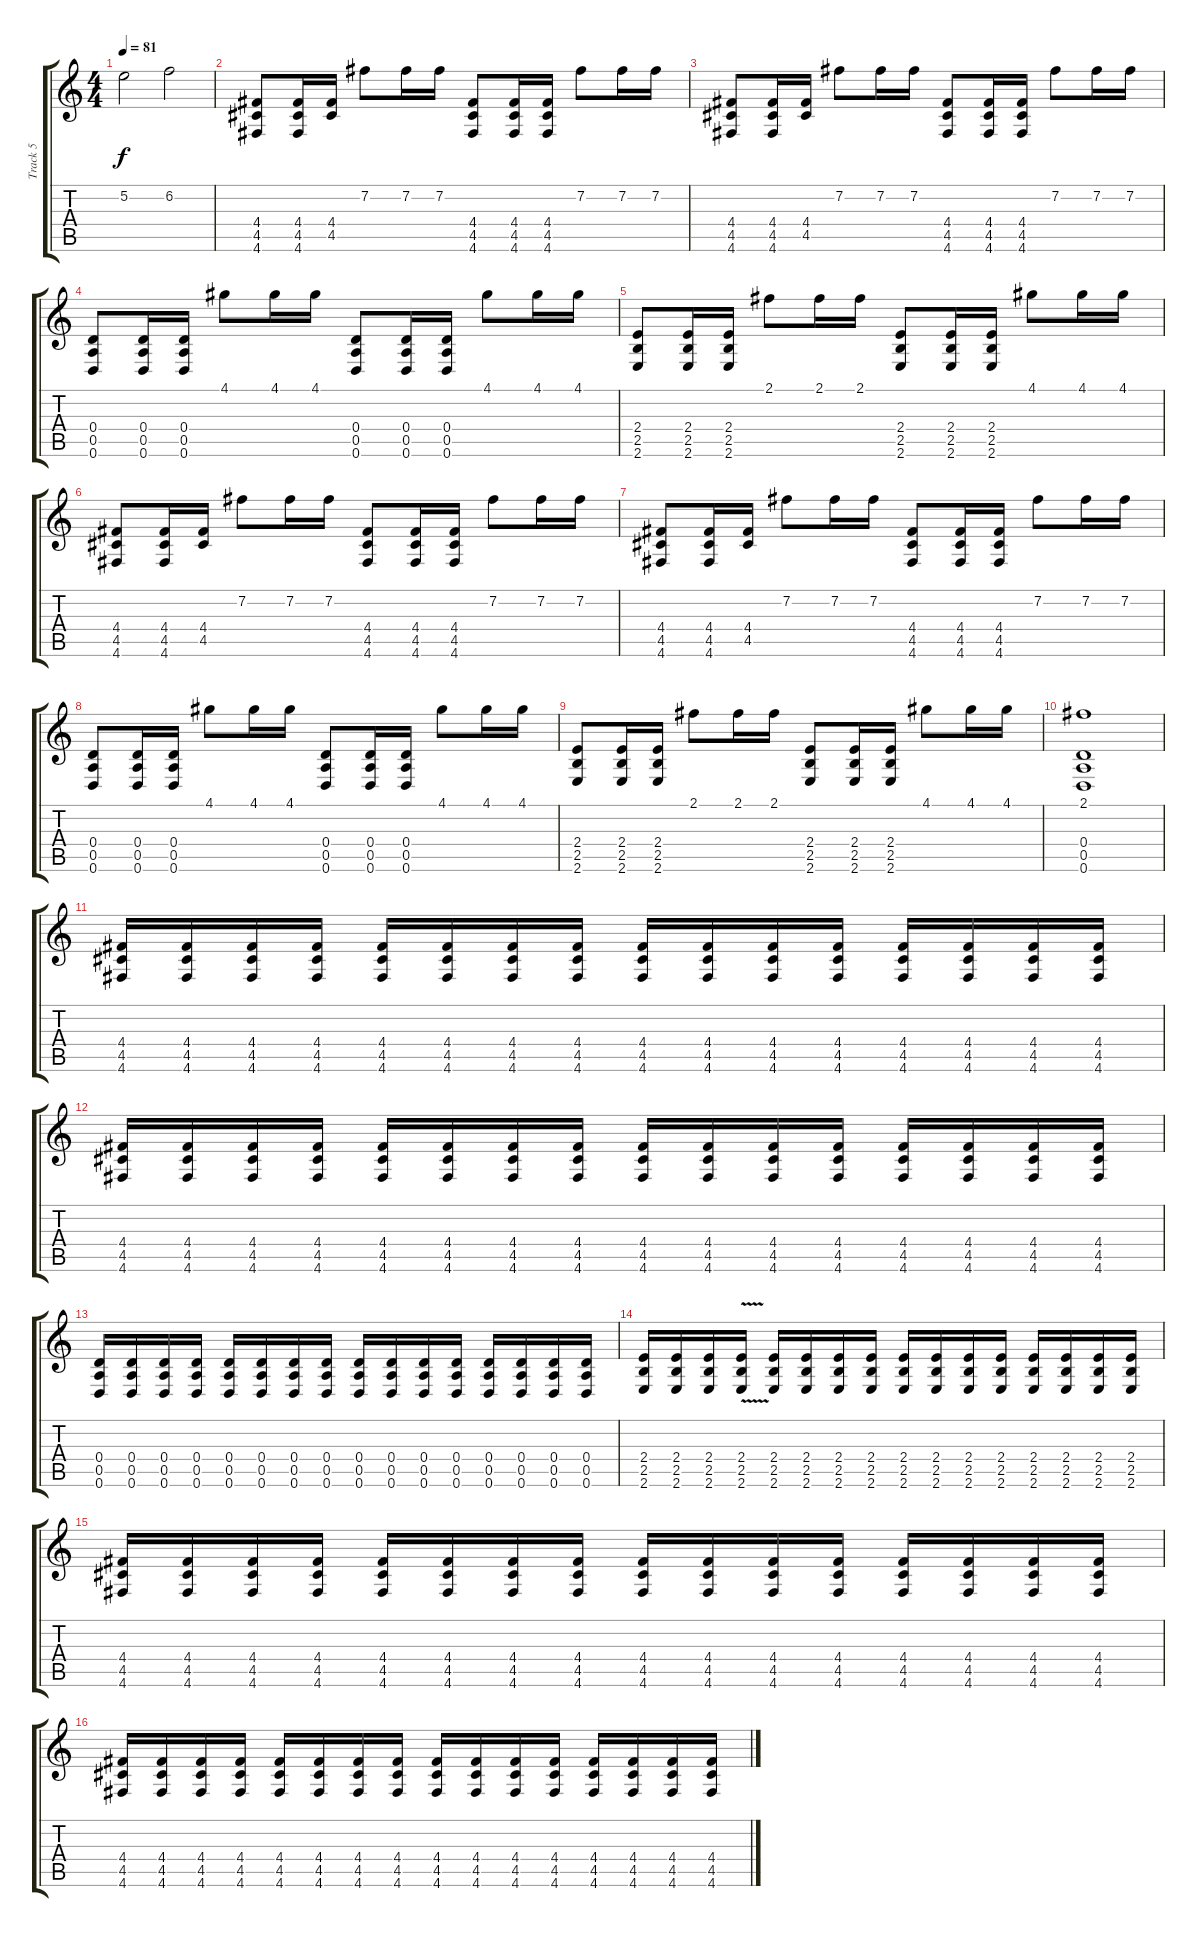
\track ("Track 5" "Track 5") {instrument distortionguitar}
\staff {score tabs}
\tuning (E4 B3 G3 D3 A2 D2) {hide}
\ts (4 4)
\tempo 81
\clef g2
\ks c
5.2.2{dy f} 6.2.2 |
(4.4 4.5 4.6).8 (4.4 4.5 4.6).16 (4.4 4.5).16 7.2.8 7.2.16 7.2.16 (4.4 4.5 4.6).8 (4.4 4.5 4.6).16 (4.4 4.5 4.6).16 7.2.8 7.2.16 7.2.16 |
(4.4 4.5 4.6).8 (4.4 4.5 4.6).16 (4.4 4.5).16 7.2.8 7.2.16 7.2.16 (4.4 4.5 4.6).8 (4.4 4.5 4.6).16 (4.4 4.5 4.6).16 7.2.8 7.2.16 7.2.16 |
(0.4 0.5 0.6).8 (0.4 0.5 0.6).16 (0.4 0.5 0.6).16 4.1.8 4.1.16 4.1.16 (0.4 0.5 0.6).8 (0.4 0.5 0.6).16 (0.4 0.5 0.6).16 4.1.8 4.1.16 4.1.16 |
(2.4 2.5 2.6).8 (2.4 2.5 2.6).16 (2.4 2.5 2.6).16 2.1.8 2.1.16 2.1.16 (2.4 2.5 2.6).8 (2.4 2.5 2.6).16 (2.4 2.5 2.6).16 4.1.8 4.1.16 4.1.16 |
(4.4 4.5 4.6).8 (4.4 4.5 4.6).16 (4.4 4.5).16 7.2.8 7.2.16 7.2.16 (4.4 4.5 4.6).8 (4.4 4.5 4.6).16 (4.4 4.5 4.6).16 7.2.8 7.2.16 7.2.16 |
(4.4 4.5 4.6).8 (4.4 4.5 4.6).16 (4.4 4.5).16 7.2.8 7.2.16 7.2.16 (4.4 4.5 4.6).8 (4.4 4.5 4.6).16 (4.4 4.5 4.6).16 7.2.8 7.2.16 7.2.16 |
(0.4 0.5 0.6).8 (0.4 0.5 0.6).16 (0.4 0.5 0.6).16 4.1.8 4.1.16 4.1.16 (0.4 0.5 0.6).8 (0.4 0.5 0.6).16 (0.4 0.5 0.6).16 4.1.8 4.1.16 4.1.16 |
(2.4 2.5 2.6).8 (2.4 2.5 2.6).16 (2.4 2.5 2.6).16 2.1.8 2.1.16 2.1.16 (2.4 2.5 2.6).8 (2.4 2.5 2.6).16 (2.4 2.5 2.6).16 4.1.8 4.1.16 4.1.16 |
(2.1 0.4 0.5 0.6).1 |
(4.4 4.5 4.6).16 (4.4 4.5 4.6).16 (4.4 4.5 4.6).16 (4.4 4.5 4.6).16 (4.4 4.5 4.6).16 (4.4 4.5 4.6).16 (4.4 4.5 4.6).16 (4.4 4.5 4.6).16 (4.4 4.5 4.6).16 (4.4 4.5 4.6).16 (4.4 4.5 4.6).16 (4.4 4.5 4.6).16 (4.4 4.5 4.6).16 (4.4 4.5 4.6).16 (4.4 4.5 4.6).16 (4.4 4.5 4.6).16 |
(4.4 4.5 4.6).16 (4.4 4.5 4.6).16 (4.4 4.5 4.6).16 (4.4 4.5 4.6).16 (4.4 4.5 4.6).16 (4.4 4.5 4.6).16 (4.4 4.5 4.6).16 (4.4 4.5 4.6).16 (4.4 4.5 4.6).16 (4.4 4.5 4.6).16 (4.4 4.5 4.6).16 (4.4 4.5 4.6).16 (4.4 4.5 4.6).16 (4.4 4.5 4.6).16 (4.4 4.5 4.6).16 (4.4 4.5 4.6).16 |
(0.4 0.5 0.6).16 (0.4 0.5 0.6).16 (0.4 0.5 0.6).16 (0.4 0.5 0.6).16 (0.4 0.5 0.6).16 (0.4 0.5 0.6).16 (0.4 0.5 0.6).16 (0.4 0.5 0.6).16 (0.4 0.5 0.6).16 (0.4 0.5 0.6).16 (0.4 0.5 0.6).16 (0.4 0.5 0.6).16 (0.4 0.5 0.6).16 (0.4 0.5 0.6).16 (0.4 0.5 0.6).16 (0.4 0.5 0.6).16 |
(2.4 2.5 2.6).16 (2.4 2.5 2.6).16 (2.4 2.5 2.6).16 (2.4 2.5{v} 2.6).16 (2.4 2.5 2.6).16 (2.4 2.5 2.6).16 (2.4 2.5 2.6).16 (2.4 2.5 2.6).16 (2.4 2.5 2.6).16 (2.4 2.5 2.6).16 (2.4 2.5 2.6).16 (2.4 2.5 2.6).16 (2.4 2.5 2.6).16 (2.4 2.5 2.6).16 (2.4 2.5 2.6).16 (2.4 2.5 2.6).16 |
(4.4 4.5 4.6).16 (4.4 4.5 4.6).16 (4.4 4.5 4.6).16 (4.4 4.5 4.6).16 (4.4 4.5 4.6).16 (4.4 4.5 4.6).16 (4.4 4.5 4.6).16 (4.4 4.5 4.6).16 (4.4 4.5 4.6).16 (4.4 4.5 4.6).16 (4.4 4.5 4.6).16 (4.4 4.5 4.6).16 (4.4 4.5 4.6).16 (4.4 4.5 4.6).16 (4.4 4.5 4.6).16 (4.4 4.5 4.6).16 |
(4.4 4.5 4.6).16 (4.4 4.5 4.6).16 (4.4 4.5 4.6).16 (4.4 4.5 4.6).16 (4.4 4.5 4.6).16 (4.4 4.5 4.6).16 (4.4 4.5 4.6).16 (4.4 4.5 4.6).16 (4.4 4.5 4.6).16 (4.4 4.5 4.6).16 (4.4 4.5 4.6).16 (4.4 4.5 4.6).16 (4.4 4.5 4.6).16 (4.4 4.5 4.6).16 (4.4 4.5 4.6).16 (4.4 4.5 4.6).16
